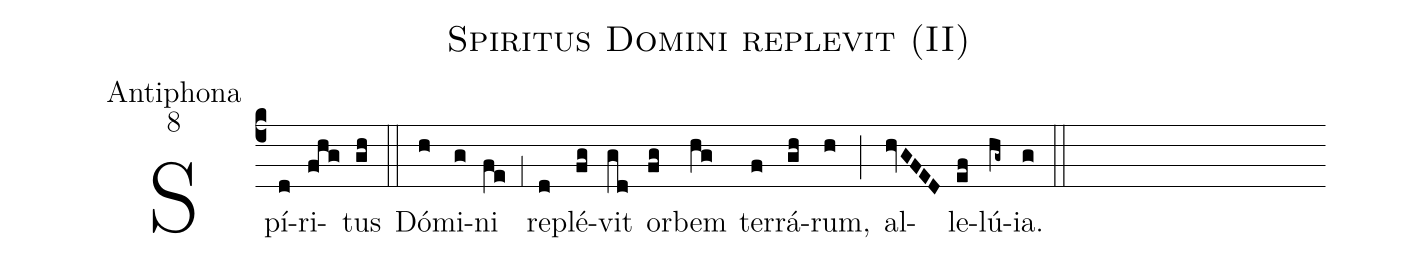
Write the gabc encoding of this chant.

name:Spiritus Domini replevit (II);
office-part:Antiphona;
mode:8;
%%
(c4) Spí(d)ri(fhg)tus(gh) (::)
Dó(h)mi(g)ni(fe) (,1) re(d)plé(fg)vit(gd) or(fg)bem(hg) ter(f)rá(gh)rum,(h) (;) al(hvGFED)le(ef)lú(hg~)ia.(g) (::)
